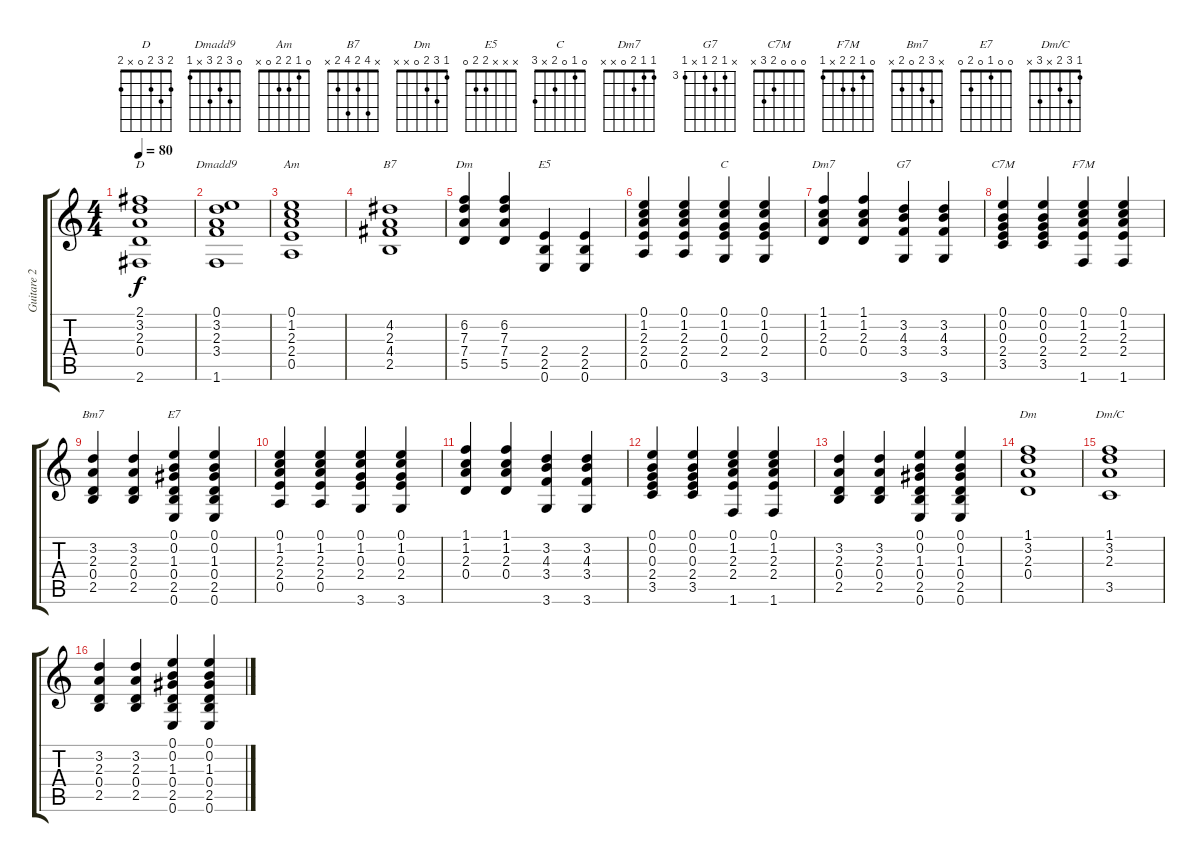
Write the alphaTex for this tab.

\track ("Guitare 2" "Guitare 2") {instrument acousticguitarnylon}
\staff {score tabs}
\tuning (E4 B3 G3 D3 A2 E2) {hide}
\chord ("D" 2 3 2 0 x 2)
\chord ("Dmadd9" 0 3 2 3 x 1)
\chord ("Am" 0 1 2 2 0 x)
\chord ("B7" x 4 2 4 2 x)
\chord ("Dm" x 6 7 7 5 x) {firstfret 5}
\chord ("E5" x x x 2 2 0)
\chord ("C" 0 1 0 2 x 3)
\chord ("Dm7" 1 1 2 0 x x)
\chord ("G7" x 3 4 3 x 3) {firstfret 3}
\chord ("C7M" 0 0 0 2 3 x)
\chord ("F7M" 0 1 2 2 x 1)
\chord ("Bm7" x 3 2 0 2 x)
\chord ("E7" 0 0 1 0 2 0)
\chord ("Dm" 1 3 2 0 x x)
\chord ("Dm/C" 1 3 2 x 3 x)
\ts (4 4)
\tempo 80
\clef g2
\ks c
(2.1 3.2 2.3 0.4 2.6).1{ch "D" dy f} |
(0.1 3.2 2.3 3.4 1.6).1{ch "Dmadd9"} |
(0.1 1.2 2.3 2.4 0.5).1{ch "Am"} |
(4.2 2.3 4.4 2.5).1{ch "B7"} |
(6.2 7.3 7.4 5.5).4{ch "Dm"} (6.2 7.3 7.4 5.5).4 (2.4 2.5 0.6).4{ch "E5"} (2.4 2.5 0.6).4 |
(0.1 1.2 2.3 2.4 0.5).4 (0.1 1.2 2.3 2.4 0.5).4 (0.1 1.2 0.3 2.4 3.6).4{ch "C"} (0.1 1.2 0.3 2.4 3.6).4 |
(1.1 1.2 2.3 0.4).4{ch "Dm7"} (1.1 1.2 2.3 0.4).4 (3.2 4.3 3.4 3.6).4{ch "G7"} (3.2 4.3 3.4 3.6).4 |
(0.1 0.2 0.3 2.4 3.5).4{ch "C7M"} (0.1 0.2 0.3 2.4 3.5).4 (0.1 1.2 2.3 2.4 1.6).4{ch "F7M"} (0.1 1.2 2.3 2.4 1.6).4 |
(3.2 2.3 0.4 2.5).4{ch "Bm7"} (3.2 2.3 0.4 2.5).4 (0.1 0.2 1.3 0.4 2.5 0.6).4{ch "E7"} (0.1 0.2 1.3 0.4 2.5 0.6).4 |
(0.1 1.2 2.3 2.4 0.5).4 (0.1 1.2 2.3 2.4 0.5).4 (0.1 1.2 0.3 2.4 3.6).4 (0.1 1.2 0.3 2.4 3.6).4 |
(1.1 1.2 2.3 0.4).4 (1.1 1.2 2.3 0.4).4 (3.2 4.3 3.4 3.6).4 (3.2 4.3 3.4 3.6).4 |
(0.1 0.2 0.3 2.4 3.5).4 (0.1 0.2 0.3 2.4 3.5).4 (0.1 1.2 2.3 2.4 1.6).4 (0.1 1.2 2.3 2.4 1.6).4 |
(3.2 2.3 0.4 2.5).4 (3.2 2.3 0.4 2.5).4 (0.1 0.2 1.3 0.4 2.5 0.6).4 (0.1 0.2 1.3 0.4 2.5 0.6).4 |
(1.1 3.2 2.3 0.4).1{ch "Dm"} |
(1.1 3.2 2.3 3.5).1{ch "Dm/C"} |
(3.2 2.3 0.4 2.5).4 (3.2 2.3 0.4 2.5).4 (0.1 0.2 1.3 0.4 2.5 0.6).4 (0.1 0.2 1.3 0.4 2.5 0.6).4
